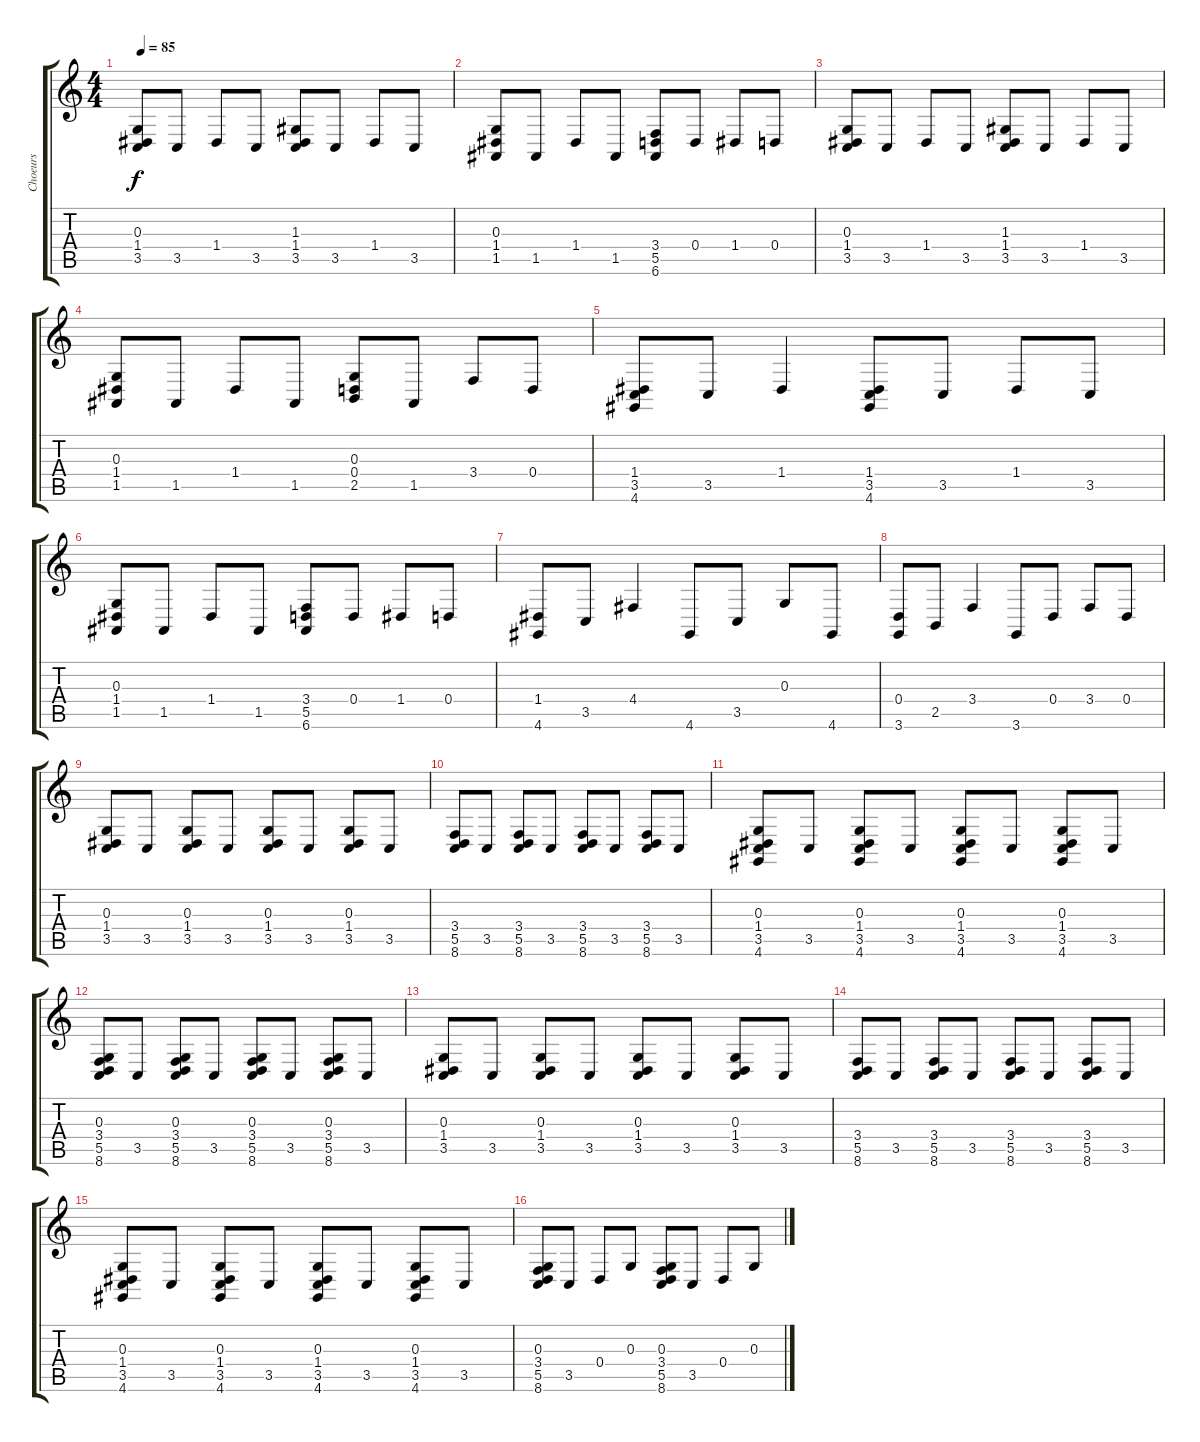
\track ("Choeurs" "Choeurs") {instrument choiraahs}
\staff {score tabs}
\tuning (E4 B3 G3 D3 A2 E2) {hide}
\ts (4 4)
\tempo 85
\clef g2
\ks c
(0.3 1.4 3.5).8{dy f} 3.5.8 1.4.8 3.5.8 (1.3 1.4 3.5).8 3.5.8 1.4.8 3.5.8 |
(0.3 1.4 1.5).8 1.5.8 1.4.8 1.5.8 (3.4 5.5 6.6).8 0.4.8 1.4.8 0.4.8 |
(0.3 1.4 3.5).8 3.5.8 1.4.8 3.5.8 (1.3 1.4 3.5).8 3.5.8 1.4.8 3.5.8 |
(0.3 1.4 1.5).8 1.5.8 1.4.8 1.5.8 (0.3 0.4 2.5).8 1.5.8 3.4.8 0.4.8 |
(1.4 3.5 4.6).8 3.5.8 1.4.4 (1.4 3.5 4.6).8 3.5.8 1.4.8 3.5.8 |
(0.3 1.4 1.5).8 1.5.8 1.4.8 1.5.8 (3.4 5.5 6.6).8 0.4.8 1.4.8 0.4.8 |
(1.4 4.6).8 3.5.8 4.4.4 4.6.8 3.5.8 0.3.8 4.6.8 |
(0.4 3.6).8 2.5.8 3.4.4 3.6.8 0.4.8 3.4.8 0.4.8 |
(0.3 1.4 3.5).8 3.5.8 (0.3 1.4 3.5).8 3.5.8 (0.3 1.4 3.5).8 3.5.8 (0.3 1.4 3.5).8 3.5.8 |
(3.4 5.5 8.6).8 3.5.8 (3.4 5.5 8.6).8 3.5.8 (3.4 5.5 8.6).8 3.5.8 (3.4 5.5 8.6).8 3.5.8 |
(0.3 1.4 3.5 4.6).8 3.5.8 (0.3 1.4 3.5 4.6).8 3.5.8 (0.3 1.4 3.5 4.6).8 3.5.8 (0.3 1.4 3.5 4.6).8 3.5.8 |
(0.3 3.4 5.5 8.6).8 3.5.8 (0.3 3.4 5.5 8.6).8 3.5.8 (0.3 3.4 5.5 8.6).8 3.5.8 (0.3 3.4 5.5 8.6).8 3.5.8 |
(0.3 1.4 3.5).8 3.5.8 (0.3 1.4 3.5).8 3.5.8 (0.3 1.4 3.5).8 3.5.8 (0.3 1.4 3.5).8 3.5.8 |
(3.4 5.5 8.6).8 3.5.8 (3.4 5.5 8.6).8 3.5.8 (3.4 5.5 8.6).8 3.5.8 (3.4 5.5 8.6).8 3.5.8 |
(0.3 1.4 3.5 4.6).8 3.5.8 (0.3 1.4 3.5 4.6).8 3.5.8 (0.3 1.4 3.5 4.6).8 3.5.8 (0.3 1.4 3.5 4.6).8 3.5.8 |
(0.3 3.4 5.5 8.6).8 3.5.8 0.4.8 0.3.8 (0.3 3.4 5.5 8.6).8 3.5.8 0.4.8 0.3.8
